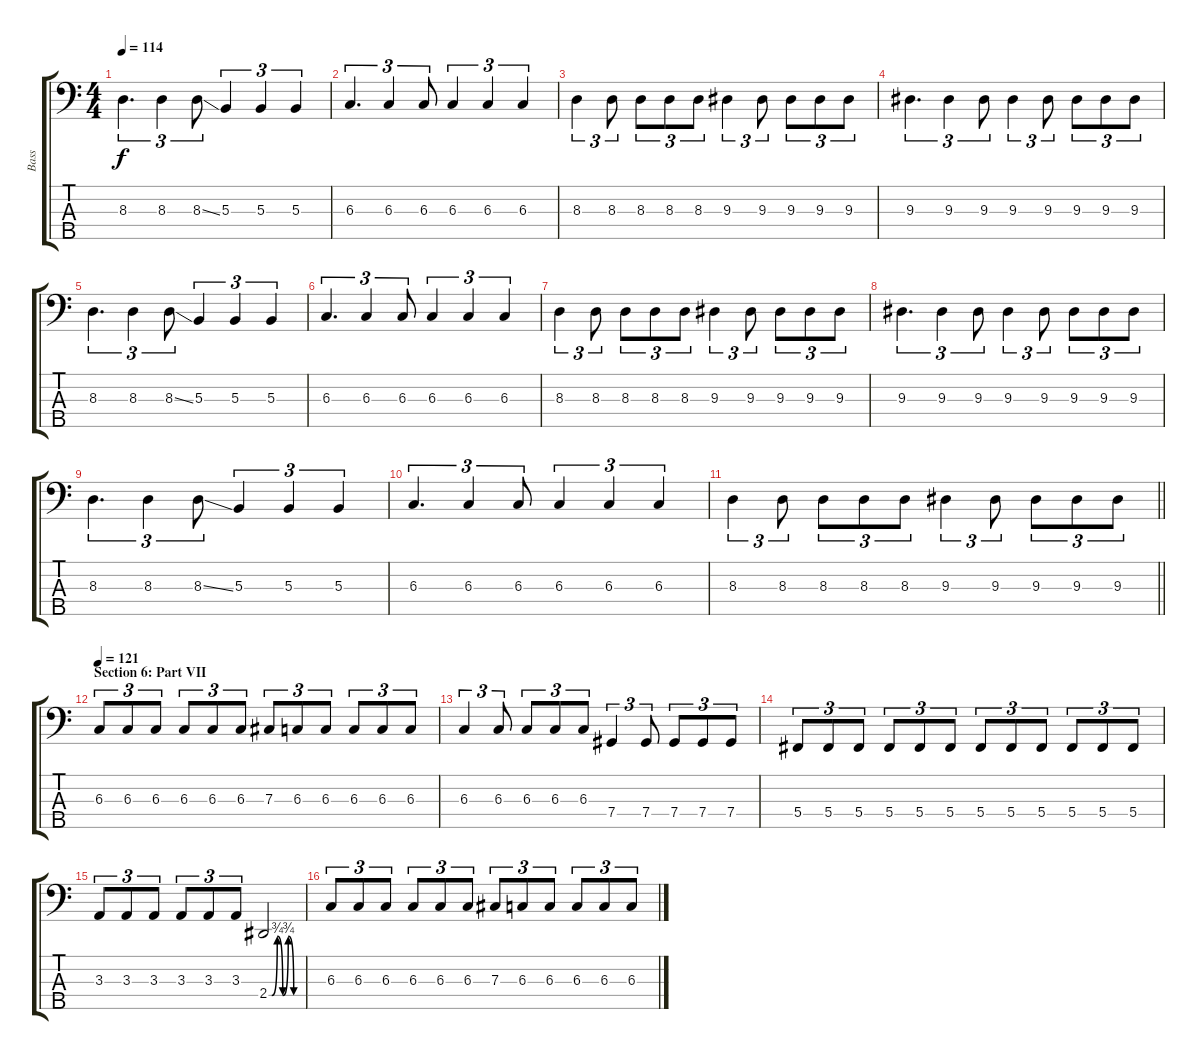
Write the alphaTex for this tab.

\track ("Bass" "Bass") {instrument electricbasspick}
\staff {score tabs}
\tuning (E2 B1 Gb1 Db1 Ab0) {hide}
\ts (4 4)
\tempo 114
\clef f4
\ks c
8.3.4{d tu (3 2) dy f} 8.3.4{tu (3 2)} 8.3{ss}.8{tu (3 2)} 5.3.4{tu (3 2)} 5.3.4{tu (3 2)} 5.3.4{tu (3 2)} |
6.3.4{d tu (3 2)} 6.3.4{tu (3 2)} 6.3.8{tu (3 2)} 6.3.4{tu (3 2)} 6.3.4{tu (3 2)} 6.3.4{tu (3 2)} |
8.3.4{tu (3 2)} 8.3.8{tu (3 2)} 8.3.8{tu (3 2)} 8.3.8{tu (3 2)} 8.3.8{tu (3 2)} 9.3.4{tu (3 2)} 9.3.8{tu (3 2)} 9.3.8{tu (3 2)} 9.3.8{tu (3 2)} 9.3.8{tu (3 2)} |
9.3.4{d tu (3 2)} 9.3.4{tu (3 2)} 9.3.8{tu (3 2)} 9.3.4{tu (3 2)} 9.3.8{tu (3 2)} 9.3.8{tu (3 2)} 9.3.8{tu (3 2)} 9.3.8{tu (3 2)} |
8.3.4{d tu (3 2)} 8.3.4{tu (3 2)} 8.3{ss}.8{tu (3 2)} 5.3.4{tu (3 2)} 5.3.4{tu (3 2)} 5.3.4{tu (3 2)} |
6.3.4{d tu (3 2)} 6.3.4{tu (3 2)} 6.3.8{tu (3 2)} 6.3.4{tu (3 2)} 6.3.4{tu (3 2)} 6.3.4{tu (3 2)} |
8.3.4{tu (3 2)} 8.3.8{tu (3 2)} 8.3.8{tu (3 2)} 8.3.8{tu (3 2)} 8.3.8{tu (3 2)} 9.3.4{tu (3 2)} 9.3.8{tu (3 2)} 9.3.8{tu (3 2)} 9.3.8{tu (3 2)} 9.3.8{tu (3 2)} |
9.3.4{d tu (3 2)} 9.3.4{tu (3 2)} 9.3.8{tu (3 2)} 9.3.4{tu (3 2)} 9.3.8{tu (3 2)} 9.3.8{tu (3 2)} 9.3.8{tu (3 2)} 9.3.8{tu (3 2)} |
8.3.4{d tu (3 2)} 8.3.4{tu (3 2)} 8.3{ss}.8{tu (3 2)} 5.3.4{tu (3 2)} 5.3.4{tu (3 2)} 5.3.4{tu (3 2)} |
6.3.4{d tu (3 2)} 6.3.4{tu (3 2)} 6.3.8{tu (3 2)} 6.3.4{tu (3 2)} 6.3.4{tu (3 2)} 6.3.4{tu (3 2)} |
\barLineRight lightlight
8.3.4{tu (3 2)} 8.3.8{tu (3 2)} 8.3.8{tu (3 2)} 8.3.8{tu (3 2)} 8.3.8{tu (3 2)} 9.3.4{tu (3 2)} 9.3.8{tu (3 2)} 9.3.8{tu (3 2)} 9.3.8{tu (3 2)} 9.3.8{tu (3 2)} |
\section ("" "Section 6: Part VII")
\tempo 121
6.3.8{tu (3 2)} 6.3.8{tu (3 2)} 6.3.8{tu (3 2)} 6.3.8{tu (3 2)} 6.3.8{tu (3 2)} 6.3.8{tu (3 2)} 7.3.8{tu (3 2)} 6.3.8{tu (3 2)} 6.3.8{tu (3 2)} 6.3.8{tu (3 2)} 6.3.8{tu (3 2)} 6.3.8{tu (3 2)} |
6.3.4{tu (3 2)} 6.3.8{tu (3 2)} 6.3.8{tu (3 2)} 6.3.8{tu (3 2)} 6.3.8{tu (3 2)} 7.4.4{tu (3 2)} 7.4.8{tu (3 2)} 7.4.8{tu (3 2)} 7.4.8{tu (3 2)} 7.4.8{tu (3 2)} |
5.4.8{tu (3 2)} 5.4.8{tu (3 2)} 5.4.8{tu (3 2)} 5.4.8{tu (3 2)} 5.4.8{tu (3 2)} 5.4.8{tu (3 2)} 5.4.8{tu (3 2)} 5.4.8{tu (3 2)} 5.4.8{tu (3 2)} 5.4.8{tu (3 2)} 5.4.8{tu (3 2)} 5.4.8{tu (3 2)} |
3.3.8{tu (3 2)} 3.3.8{tu (3 2)} 3.3.8{tu (3 2)} 3.3.8{tu (3 2)} 3.3.8{tu (3 2)} 3.3.8{tu (3 2)} 2.4{be (custom 0 0 5 0 15 3 25 0 35 3 45 0 60 0)}.2 |
6.3.8{tu (3 2)} 6.3.8{tu (3 2)} 6.3.8{tu (3 2)} 6.3.8{tu (3 2)} 6.3.8{tu (3 2)} 6.3.8{tu (3 2)} 7.3.8{tu (3 2)} 6.3.8{tu (3 2)} 6.3.8{tu (3 2)} 6.3.8{tu (3 2)} 6.3.8{tu (3 2)} 6.3.8{tu (3 2)}
